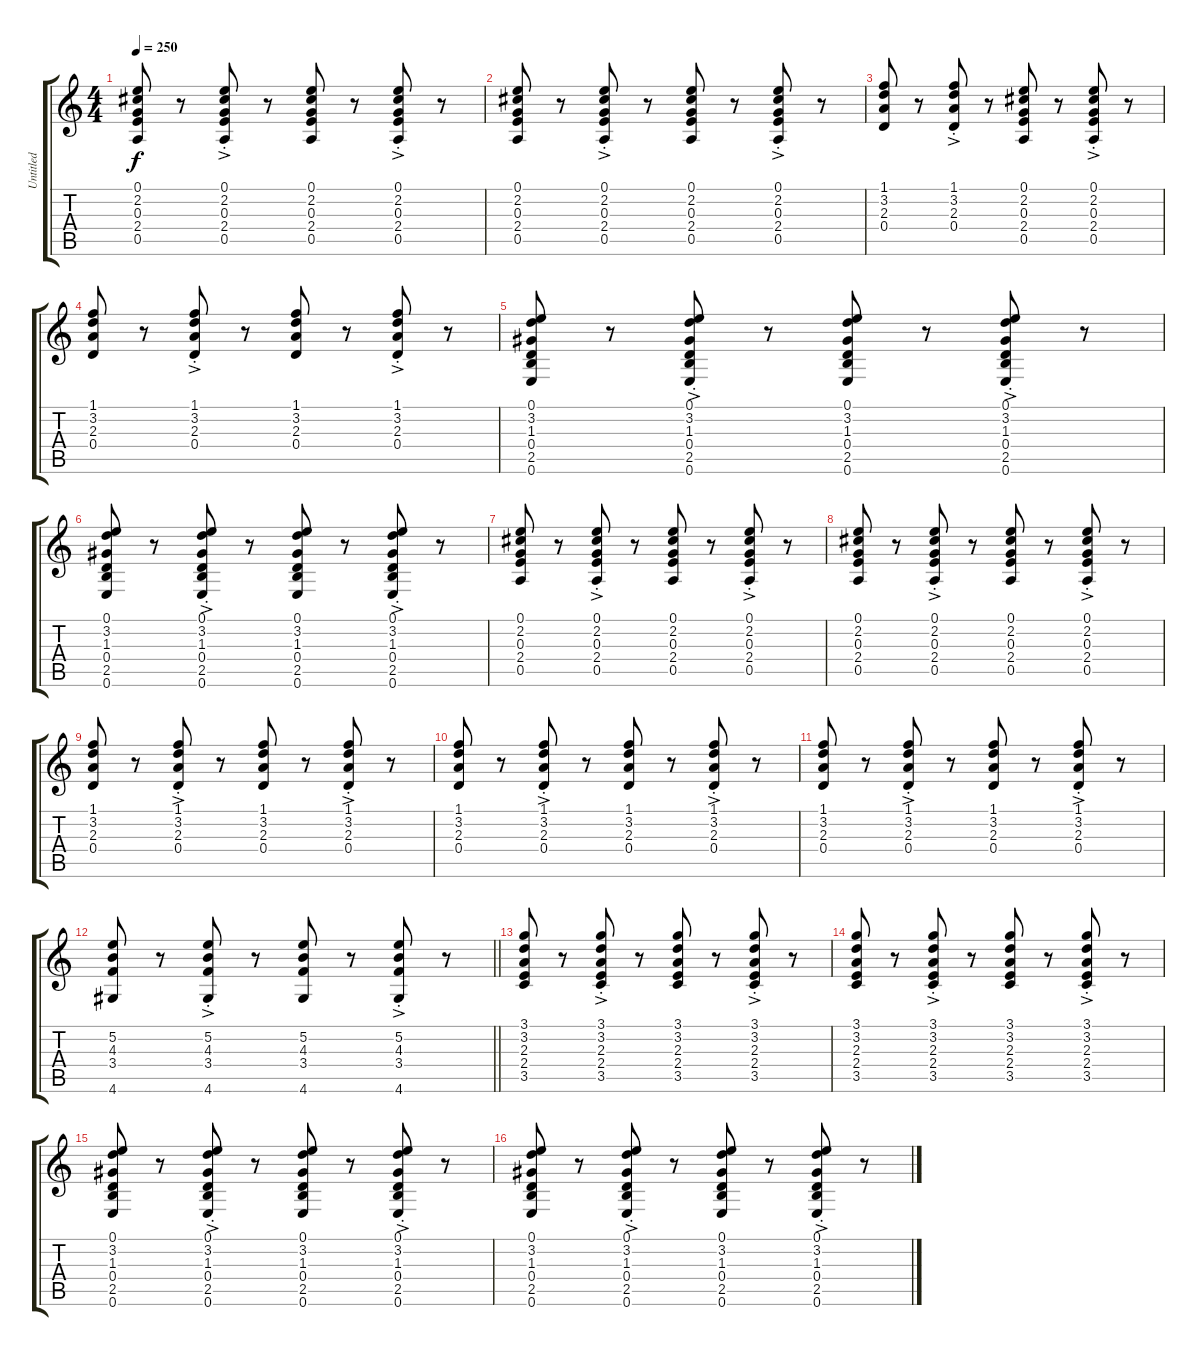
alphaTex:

\track ("Untitled" "Untitled") {instrument acousticguitarnylon}
\staff {score tabs}
\tuning (E4 B3 G3 D3 A2 E2) {hide}
\ts (4 4)
\tempo 250
\clef g2
\ks c
(0.1 2.2 0.3 2.4 0.5).8{dy f} r.8 (0.1{ac st} 2.2{ac st} 0.3{ac st} 2.4{ac st} 0.5{ac st}).8 r.8 (0.1 2.2 0.3 2.4 0.5).8 r.8 (0.1{ac st} 2.2{ac st} 0.3{ac st} 2.4{ac st} 0.5{ac st}).8 r.8 |
(0.1 2.2 0.3 2.4 0.5).8 r.8 (0.1{ac st} 2.2{ac st} 0.3{ac st} 2.4{ac st} 0.5{ac st}).8 r.8 (0.1 2.2 0.3 2.4 0.5).8 r.8 (0.1{ac st} 2.2{ac st} 0.3{ac st} 2.4{ac st} 0.5{ac st}).8 r.8 |
(1.1 3.2 2.3 0.4).8 r.8 (1.1{ac st} 3.2{ac st} 2.3{ac st} 0.4{ac st}).8 r.8 (0.1 2.2 0.3 2.4 0.5).8 r.8 (0.1{ac st} 2.2{ac st} 0.3{ac st} 2.4{ac st} 0.5{ac st}).8 r.8 |
(1.1 3.2 2.3 0.4).8 r.8 (1.1{ac st} 3.2{ac st} 2.3{ac st} 0.4{ac st}).8 r.8 (1.1 3.2 2.3 0.4).8 r.8 (1.1{ac st} 3.2{ac st} 2.3{ac st} 0.4{ac st}).8 r.8 |
(0.1 3.2 1.3 0.4 2.5 0.6).8 r.8 (0.1{ac st} 3.2{ac st} 1.3{ac st} 0.4{ac st} 2.5{ac st} 0.6{ac st}).8 r.8 (0.1 3.2 1.3 0.4 2.5 0.6).8 r.8 (0.1{ac st} 3.2{ac st} 1.3{ac st} 0.4{ac st} 2.5{ac st} 0.6{ac st}).8 r.8 |
(0.1 3.2 1.3 0.4 2.5 0.6).8 r.8 (0.1{ac st} 3.2{ac st} 1.3{ac st} 0.4{ac st} 2.5{ac st} 0.6{ac st}).8 r.8 (0.1 3.2 1.3 0.4 2.5 0.6).8 r.8 (0.1{ac st} 3.2{ac st} 1.3{ac st} 0.4{ac st} 2.5{ac st} 0.6{ac st}).8 r.8 |
(0.1 2.2 0.3 2.4 0.5).8 r.8 (0.1{ac st} 2.2{ac st} 0.3{ac st} 2.4{ac st} 0.5{ac st}).8 r.8 (0.1 2.2 0.3 2.4 0.5).8 r.8 (0.1{ac st} 2.2{ac st} 0.3{ac st} 2.4{ac st} 0.5{ac st}).8 r.8 |
(0.1 2.2 0.3 2.4 0.5).8 r.8 (0.1{ac st} 2.2{ac st} 0.3{ac st} 2.4{ac st} 0.5{ac st}).8 r.8 (0.1 2.2 0.3 2.4 0.5).8 r.8 (0.1{ac st} 2.2{ac st} 0.3{ac st} 2.4{ac st} 0.5{ac st}).8 r.8 |
(1.1 3.2 2.3 0.4).8 r.8 (1.1{ac st} 3.2{ac st} 2.3{ac st} 0.4{ac st}).8 r.8 (1.1 3.2 2.3 0.4).8 r.8 (1.1{ac st} 3.2{ac st} 2.3{ac st} 0.4{ac st}).8 r.8 |
(1.1 3.2 2.3 0.4).8 r.8 (1.1{ac st} 3.2{ac st} 2.3{ac st} 0.4{ac st}).8 r.8 (1.1 3.2 2.3 0.4).8 r.8 (1.1{ac st} 3.2{ac st} 2.3{ac st} 0.4{ac st}).8 r.8 |
(1.1 3.2 2.3 0.4).8 r.8 (1.1{ac st} 3.2{ac st} 2.3{ac st} 0.4{ac st}).8 r.8 (1.1 3.2 2.3 0.4).8 r.8 (1.1{ac st} 3.2{ac st} 2.3{ac st} 0.4{ac st}).8 r.8 |
\barLineRight lightlight
(5.2 4.3 3.4 4.6).8 r.8 (5.2{ac st} 4.3{ac st} 3.4{ac st} 4.6{ac st}).8 r.8 (5.2 4.3 3.4 4.6).8 r.8 (5.2{ac st} 4.3{ac st} 3.4{ac st} 4.6{ac st}).8 r.8 |
(3.1 3.2 2.3 2.4 3.5).8 r.8 (3.1{ac st} 3.2{ac st} 2.3{ac st} 2.4{ac st} 3.5{ac st}).8 r.8 (3.1 3.2 2.3 2.4 3.5).8 r.8 (3.1{ac st} 3.2{ac st} 2.3{ac st} 2.4{ac st} 3.5{ac st}).8 r.8 |
(3.1 3.2 2.3 2.4 3.5).8 r.8 (3.1{ac st} 3.2{ac st} 2.3{ac st} 2.4{ac st} 3.5{ac st}).8 r.8 (3.1 3.2 2.3 2.4 3.5).8 r.8 (3.1{ac st} 3.2{ac st} 2.3{ac st} 2.4{ac st} 3.5{ac st}).8 r.8 |
(0.1 3.2 1.3 0.4 2.5 0.6).8 r.8 (0.1{ac st} 3.2{ac st} 1.3{ac st} 0.4{ac st} 2.5{ac st} 0.6{ac st}).8 r.8 (0.1 3.2 1.3 0.4 2.5 0.6).8 r.8 (0.1{ac st} 3.2{ac st} 1.3{ac st} 0.4{ac st} 2.5{ac st} 0.6{ac st}).8 r.8 |
(0.1 3.2 1.3 0.4 2.5 0.6).8 r.8 (0.1{ac st} 3.2{ac st} 1.3{ac st} 0.4{ac st} 2.5{ac st} 0.6{ac st}).8 r.8 (0.1 3.2 1.3 0.4 2.5 0.6).8 r.8 (0.1{ac st} 3.2{ac st} 1.3{ac st} 0.4{ac st} 2.5{ac st} 0.6{ac st}).8 r.8
